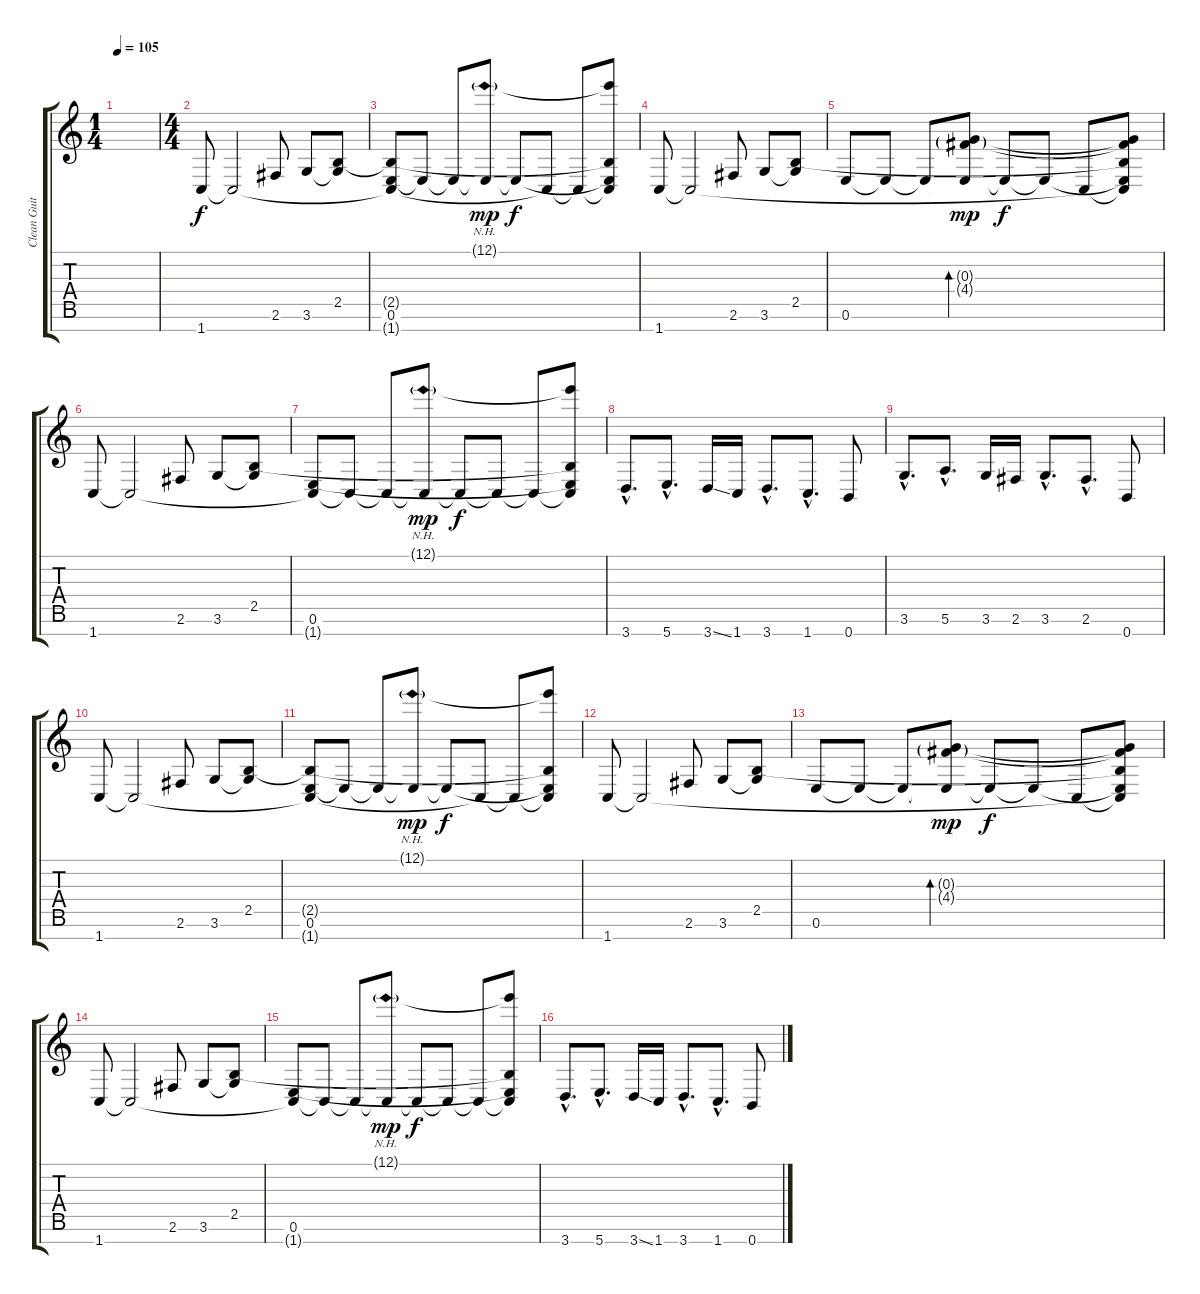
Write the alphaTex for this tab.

\track ("Clean Guitar/Harmonies" "Clean Guit") {instrument electricguitarclean}
\staff {score tabs}
\tuning (E4 B3 G3 D3 A2 E2 B1) {hide}
\ts (1 4)
\tempo 105
\clef g2
\ks c
|
\ts (4 4)
1.7.8 1.7{t}.2 2.6.8 3.6.8 (2.5 3.6{t}).8 |
(2.5{t} 0.6 1.7{t}).8 0.6{t}.8 0.6{t}.8 (12.1{nh g} 0.6{t}).8{dy mp} 0.6{t}.8{dy f} 1.7{t}.8 1.7{t}.8 (12.1{t} 2.5{t} 0.6{t} 1.7{t}).8 |
1.7.8 1.7{t}.2 2.6.8 3.6.8 (2.5 3.6{t}).8 |
0.6.8 0.6{t}.8 0.6{t}.8 (0.3{g} 4.4{g} 0.6{t}).8{bd 120 dy mp} 0.6{t}.8{dy f} 0.6{t}.8 1.7{t}.8 (0.3{t} 4.4{t} 2.5{t} 0.6{t} 1.7{t}).8 |
1.7.8 1.7{t}.2 2.6.8 3.6.8 (2.5 3.6{t}).8 |
(0.6 1.7{t}).8 1.7{t}.8 1.7{t}.8 (12.1{nh g} 1.7{t}).8{dy mp} 1.7{t}.8{dy f} 1.7{t}.8 1.7{t}.8 (12.1{t} 2.5{t} 0.6{t} 1.7{t}).8 |
3.7{hac}.8{d} 5.7{hac}.8{d} 3.7{ss}.16 1.7.16 3.7{hac}.8{d} 1.7{hac}.8{d} 0.7.8 |
3.6{hac}.8{d} 5.6{hac}.8{d} 3.6.16 2.6.16 3.6{hac}.8{d} 2.6{hac}.8{d} 0.7.8 |
1.7.8 1.7{t}.2 2.6.8 3.6.8 (2.5 3.6{t}).8 |
(2.5{t} 0.6 1.7{t}).8 0.6{t}.8 0.6{t}.8 (12.1{nh g} 0.6{t}).8{dy mp} 0.6{t}.8{dy f} 1.7{t}.8 1.7{t}.8 (12.1{t} 2.5{t} 0.6{t} 1.7{t}).8 |
1.7.8 1.7{t}.2 2.6.8 3.6.8 (2.5 3.6{t}).8 |
0.6.8 0.6{t}.8 0.6{t}.8 (0.3{g} 4.4{g} 0.6{t}).8{bd 120 dy mp} 0.6{t}.8{dy f} 0.6{t}.8 1.7{t}.8 (0.3{t} 4.4{t} 2.5{t} 0.6{t} 1.7{t}).8 |
1.7.8 1.7{t}.2 2.6.8 3.6.8 (2.5 3.6{t}).8 |
(0.6 1.7{t}).8 1.7{t}.8 1.7{t}.8 (12.1{nh g} 1.7{t}).8{dy mp} 1.7{t}.8{dy f} 1.7{t}.8 1.7{t}.8 (12.1{t} 2.5{t} 0.6{t} 1.7{t}).8 |
3.7{hac}.8{d} 5.7{hac}.8{d} 3.7{ss}.16 1.7.16 3.7{hac}.8{d} 1.7{hac}.8{d} 0.7.8
